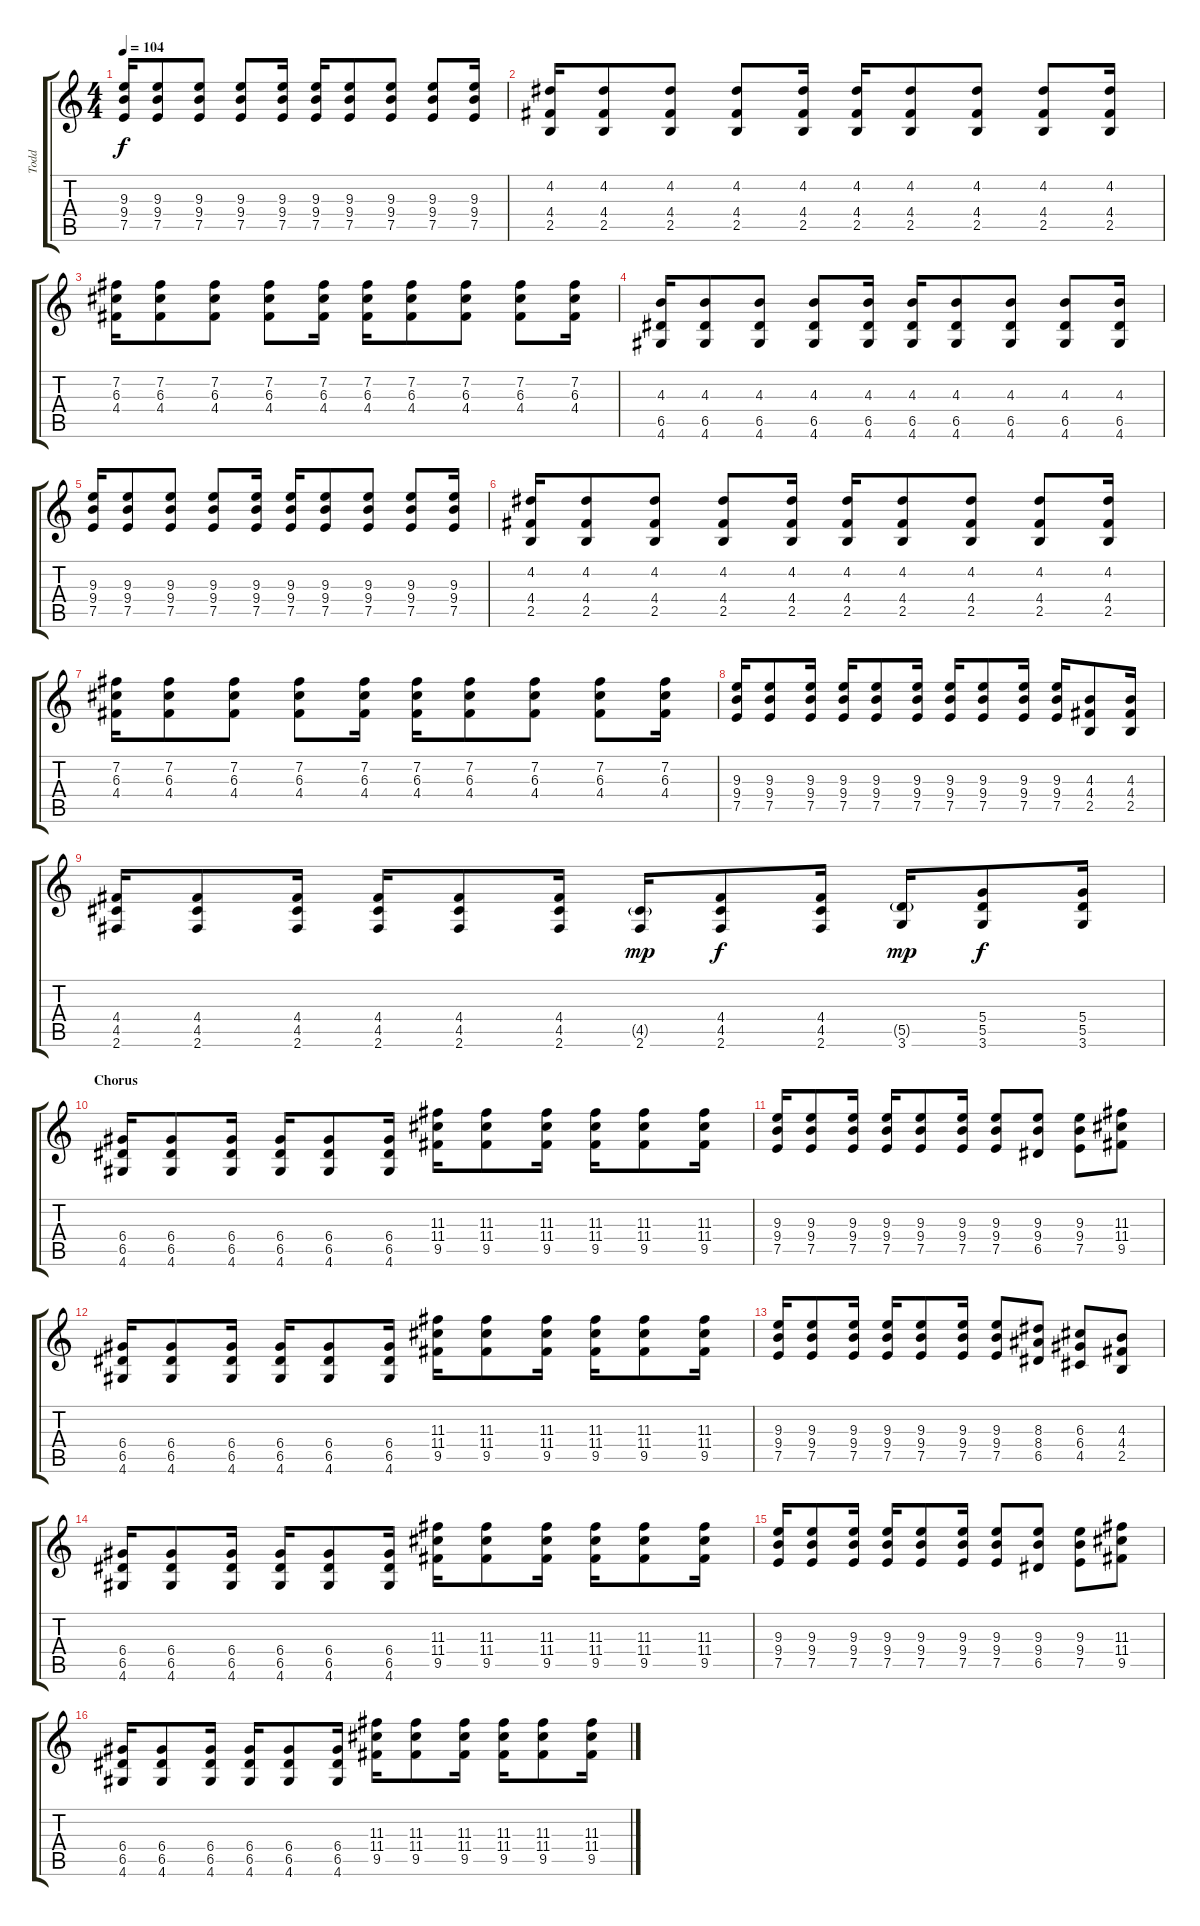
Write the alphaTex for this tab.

\track ("Todd" "Todd") {instrument distortionguitar}
\staff {score tabs}
\tuning (E4 B3 G3 D3 A2 E2) {hide}
\ts (4 4)
\tempo 104
\clef g2
\ks c
(9.3 9.4 7.5).16{dy f} (9.3 9.4 7.5).8 (9.3 9.4 7.5).8 (9.3 9.4 7.5).8 (9.3 9.4 7.5).16 (9.3 9.4 7.5).16 (9.3 9.4 7.5).8 (9.3 9.4 7.5).8 (9.3 9.4 7.5).8 (9.3 9.4 7.5).16 |
(4.2 4.4 2.5).16 (4.2 4.4 2.5).8 (4.2 4.4 2.5).8 (4.2 4.4 2.5).8 (4.2 4.4 2.5).16 (4.2 4.4 2.5).16 (4.2 4.4 2.5).8 (4.2 4.4 2.5).8 (4.2 4.4 2.5).8 (4.2 4.4 2.5).16 |
(7.2 6.3 4.4).16 (7.2 6.3 4.4).8 (7.2 6.3 4.4).8 (7.2 6.3 4.4).8 (7.2 6.3 4.4).16 (7.2 6.3 4.4).16 (7.2 6.3 4.4).8 (7.2 6.3 4.4).8 (7.2 6.3 4.4).8 (7.2 6.3 4.4).16 |
(4.3 6.5 4.6).16 (4.3 6.5 4.6).8 (4.3 6.5 4.6).8 (4.3 6.5 4.6).8 (4.3 6.5 4.6).16 (4.3 6.5 4.6).16 (4.3 6.5 4.6).8 (4.3 6.5 4.6).8 (4.3 6.5 4.6).8 (4.3 6.5 4.6).16 |
(9.3 9.4 7.5).16 (9.3 9.4 7.5).8 (9.3 9.4 7.5).8 (9.3 9.4 7.5).8 (9.3 9.4 7.5).16 (9.3 9.4 7.5).16 (9.3 9.4 7.5).8 (9.3 9.4 7.5).8 (9.3 9.4 7.5).8 (9.3 9.4 7.5).16 |
(4.2 4.4 2.5).16 (4.2 4.4 2.5).8 (4.2 4.4 2.5).8 (4.2 4.4 2.5).8 (4.2 4.4 2.5).16 (4.2 4.4 2.5).16 (4.2 4.4 2.5).8 (4.2 4.4 2.5).8 (4.2 4.4 2.5).8 (4.2 4.4 2.5).16 |
(7.2 6.3 4.4).16 (7.2 6.3 4.4).8 (7.2 6.3 4.4).8 (7.2 6.3 4.4).8 (7.2 6.3 4.4).16 (7.2 6.3 4.4).16 (7.2 6.3 4.4).8 (7.2 6.3 4.4).8 (7.2 6.3 4.4).8 (7.2 6.3 4.4).16 |
(9.3 9.4 7.5).16 (9.3 9.4 7.5).8 (9.3 9.4 7.5).16 (9.3 9.4 7.5).16 (9.3 9.4 7.5).8 (9.3 9.4 7.5).16 (9.3 9.4 7.5).16 (9.3 9.4 7.5).8 (9.3 9.4 7.5).16 (9.3 9.4 7.5).16 (4.3 4.4 2.5).8 (4.3 4.4 2.5).16 |
(4.4 4.5 2.6).16 (4.4 4.5 2.6).8 (4.4 4.5 2.6).16 (4.4 4.5 2.6).16 (4.4 4.5 2.6).8 (4.4 4.5 2.6).16 (4.5{g} 2.6).16{dy mp} (4.4 4.5 2.6).8{dy f} (4.4 4.5 2.6).16 (5.5{g} 3.6).16{dy mp} (5.4 5.5 3.6).8{dy f} (5.4 5.5 3.6).16 |
\section ("" "Chorus")
(6.4 6.5 4.6).16 (6.4 6.5 4.6).8 (6.4 6.5 4.6).16 (6.4 6.5 4.6).16 (6.4 6.5 4.6).8 (6.4 6.5 4.6).16 (11.3 11.4 9.5).16 (11.3 11.4 9.5).8 (11.3 11.4 9.5).16 (11.3 11.4 9.5).16 (11.3 11.4 9.5).8 (11.3 11.4 9.5).16 |
(9.3 9.4 7.5).16 (9.3 9.4 7.5).8 (9.3 9.4 7.5).16 (9.3 9.4 7.5).16 (9.3 9.4 7.5).8 (9.3 9.4 7.5).16 (9.3 9.4 7.5).8 (9.3 9.4 6.5).8 (9.3 9.4 7.5).8 (11.3 11.4 9.5).8 |
(6.4 6.5 4.6).16 (6.4 6.5 4.6).8 (6.4 6.5 4.6).16 (6.4 6.5 4.6).16 (6.4 6.5 4.6).8 (6.4 6.5 4.6).16 (11.3 11.4 9.5).16 (11.3 11.4 9.5).8 (11.3 11.4 9.5).16 (11.3 11.4 9.5).16 (11.3 11.4 9.5).8 (11.3 11.4 9.5).16 |
(9.3 9.4 7.5).16 (9.3 9.4 7.5).8 (9.3 9.4 7.5).16 (9.3 9.4 7.5).16 (9.3 9.4 7.5).8 (9.3 9.4 7.5).16 (9.3 9.4 7.5).8 (8.3 8.4 6.5).8 (6.3 6.4 4.5).8 (4.3 4.4 2.5).8 |
(6.4 6.5 4.6).16 (6.4 6.5 4.6).8 (6.4 6.5 4.6).16 (6.4 6.5 4.6).16 (6.4 6.5 4.6).8 (6.4 6.5 4.6).16 (11.3 11.4 9.5).16 (11.3 11.4 9.5).8 (11.3 11.4 9.5).16 (11.3 11.4 9.5).16 (11.3 11.4 9.5).8 (11.3 11.4 9.5).16 |
(9.3 9.4 7.5).16 (9.3 9.4 7.5).8 (9.3 9.4 7.5).16 (9.3 9.4 7.5).16 (9.3 9.4 7.5).8 (9.3 9.4 7.5).16 (9.3 9.4 7.5).8 (9.3 9.4 6.5).8 (9.3 9.4 7.5).8 (11.3 11.4 9.5).8 |
(6.4 6.5 4.6).16 (6.4 6.5 4.6).8 (6.4 6.5 4.6).16 (6.4 6.5 4.6).16 (6.4 6.5 4.6).8 (6.4 6.5 4.6).16 (11.3 11.4 9.5).16 (11.3 11.4 9.5).8 (11.3 11.4 9.5).16 (11.3 11.4 9.5).16 (11.3 11.4 9.5).8 (11.3 11.4 9.5).16
